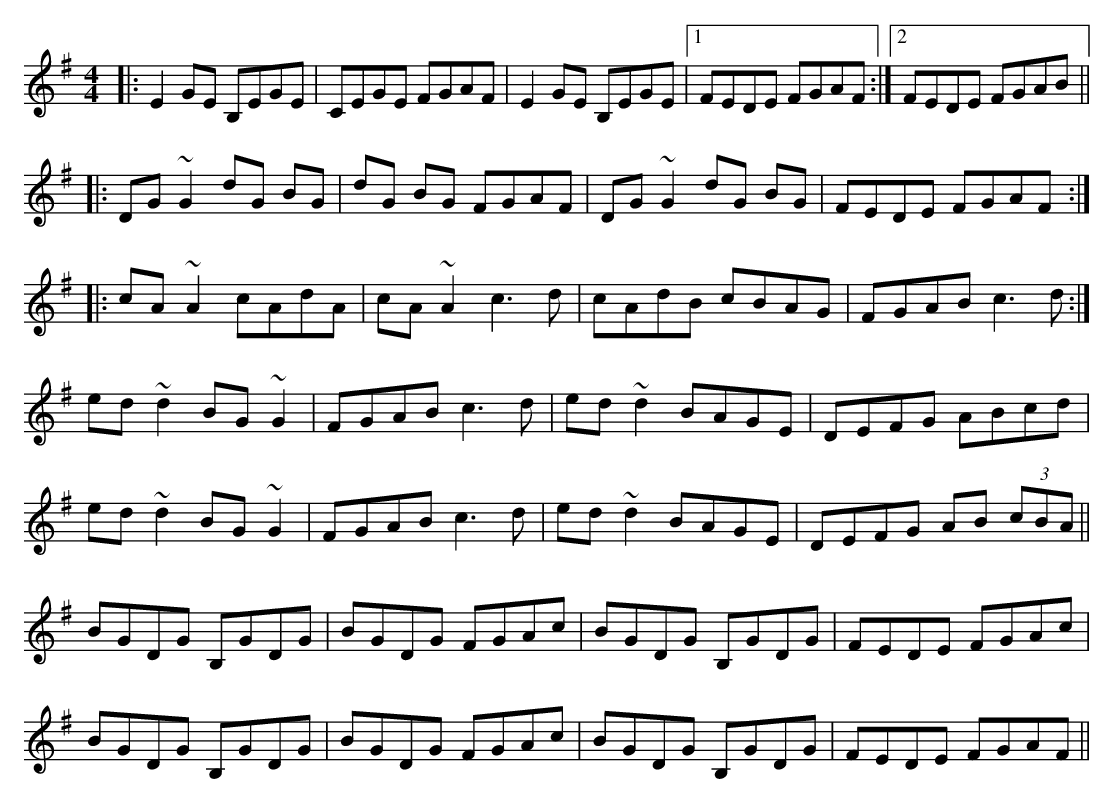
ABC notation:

X:1
M:4/4
K:Emin
|:E2 GE B,EGE|CEGE FGAF|E2 GE B,EGE|1 FEDE FGAF:|2 FEDE FGAB||
|:DG ~G2 dG BG|dG BG FGAF|DG ~G2 dG BG|FEDE FGAF:|
|:cA ~A2 cAdA|cA ~A2 c3 d|cAdB cBAG|FGAB c3 d:|
ed ~d2 BG ~G2|FGAB c3 d|ed ~d2 BAGE|DEFG ABcd|
ed ~d2 BG ~G2|FGAB c3 d|ed ~d2 BAGE|DEFG AB (3cBA||
BGDG B,GDG|BGDG FGAc|BGDG B,GDG|FEDE FGAc|
BGDG B,GDG|BGDG FGAc|BGDG B,GDG|FEDE FGAF||
